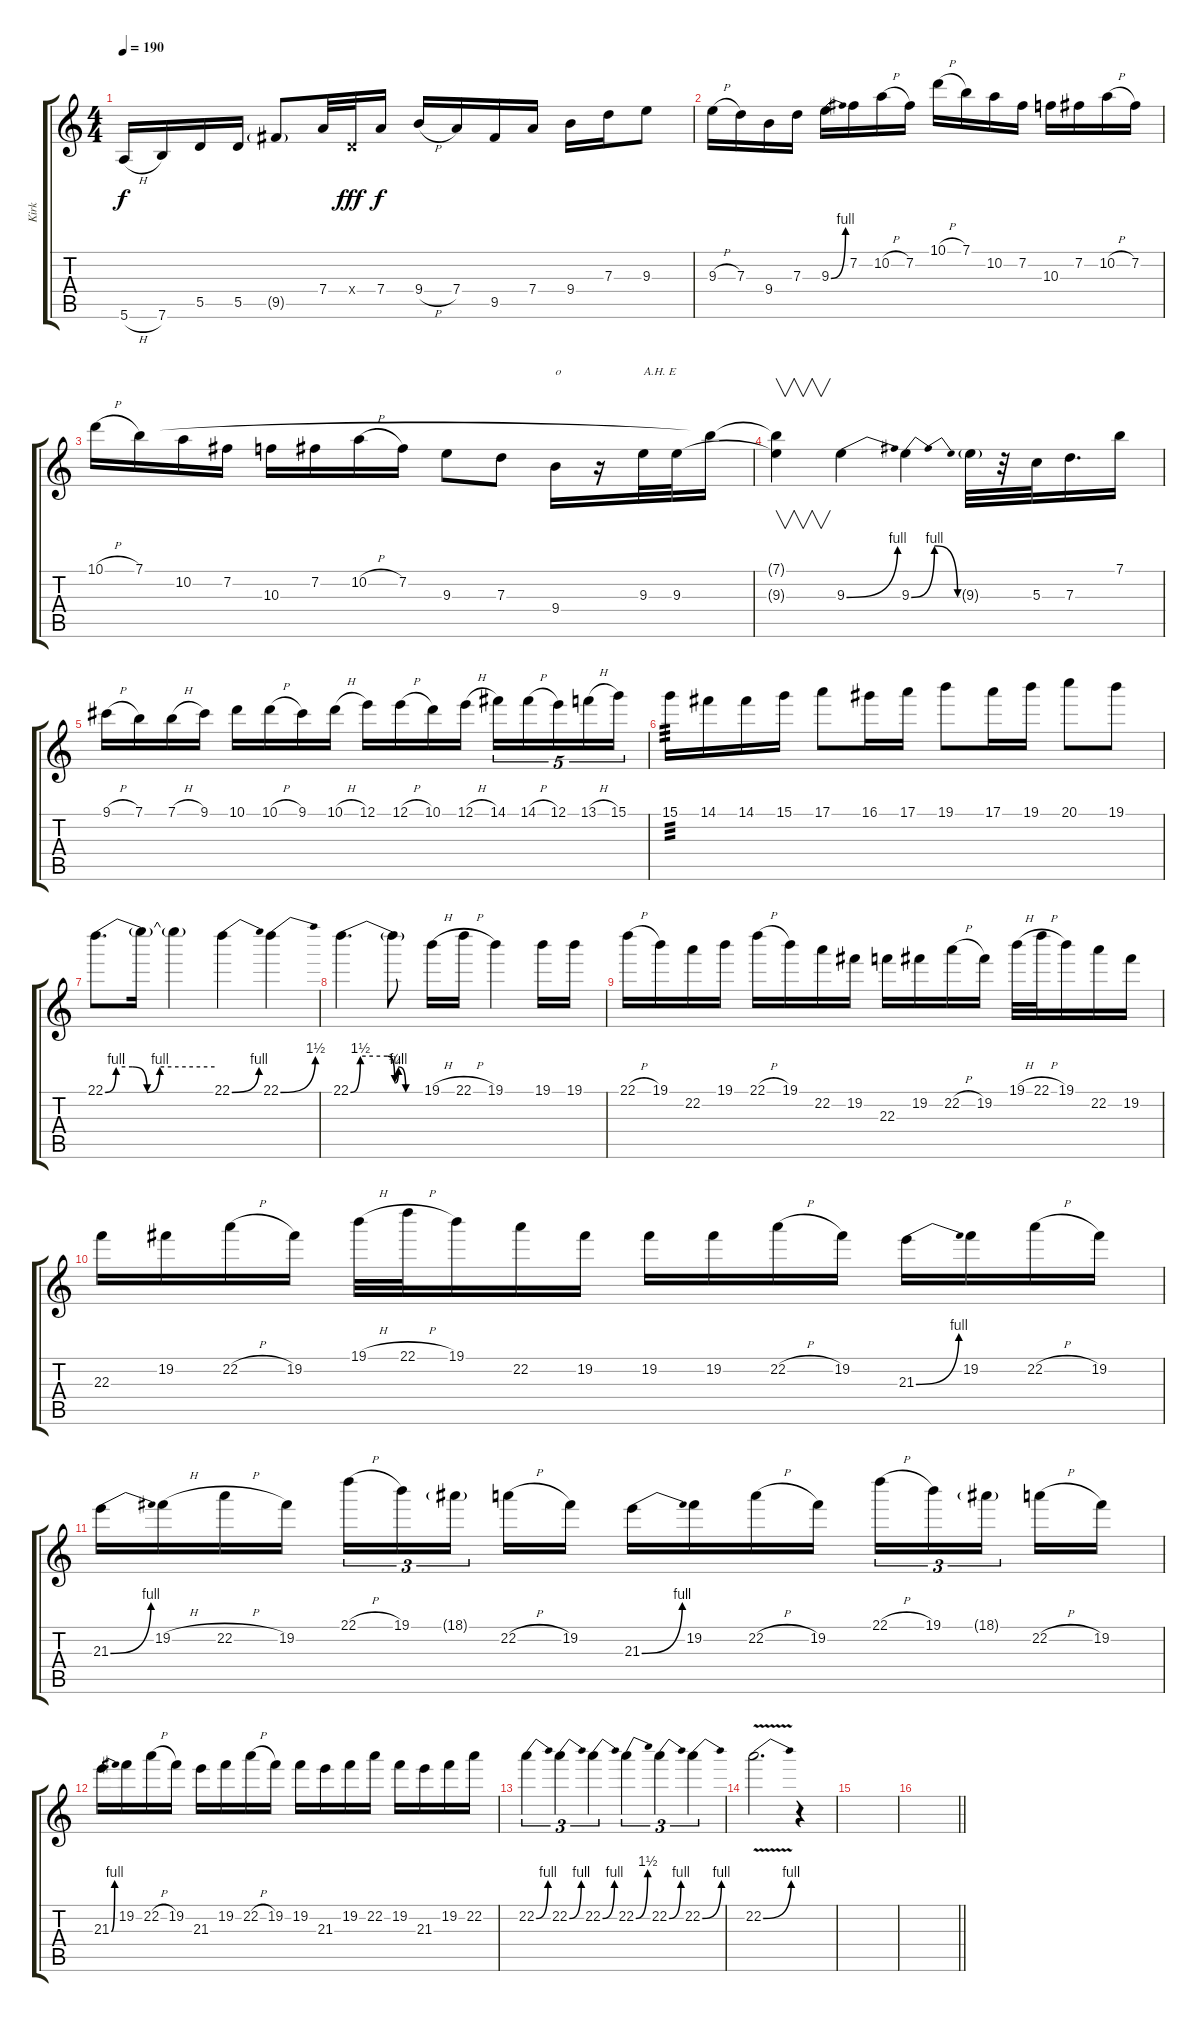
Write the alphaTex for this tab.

\track ("Kirk" "Kirk") {instrument distortionguitar}
\staff {score tabs}
\tuning (E4 B3 G3 D3 A2 E2) {hide}
\ts (4 4)
\tempo 190
\clef g2
\ks c
5.6{h}.16{dy f} 7.6.16 5.5.16 5.5.16 9.5{g}.8 7.4.32 0.4{x}.32{dy fff} 7.4.16{dy f} 9.4{h}.16 7.4.16 9.5.16 7.4.16 9.4.16 7.3.16 9.3.8 |
9.3{h}.16 7.3.16 9.4.16 7.3.16 9.3{be (bend 0 0 60 4)}.16 7.2.16 10.2{h}.16 7.2.16 10.1{h}.16 7.1.16 10.2.16 7.2.16 10.3.16 7.2.16 10.2{h}.16 7.2.16 |
10.1{h}.16 7.1.16 10.2.16 7.2.16 10.3.16 7.2.16 10.2{h}.16 7.2.16 9.3.8 7.3.8 9.4.16{txt "o"} r.16 9.3.32{txt "A.H. E"} 9.3.32 7.1{t}.16 |
(7.1{t} 9.3{t}).4{v} 9.3{be (bend 0 0 60 4)}.4 9.3{be (bendrelease 0 0 9 4 50 4 60 0)}.4 9.3{g}.32 r.32 5.3.32 7.3.16{d} 7.1.16 |
9.1{h}.16 7.1.16 7.1{h}.16 9.1.16 10.1.16 10.1{h}.16 9.1.16 10.1{h}.16 12.1.16 12.1{h}.16 10.1.16 12.1{h}.16 14.1.16{tu (5 4)} 14.1{h}.16{tu (5 4)} 12.1.16{tu (5 4)} 13.1{h}.16{tu (5 4)} 15.1.16{tu (5 4)} |
15.1.16{tp 3} 14.1.16 14.1.16 15.1.16 17.1.8 16.1.16 17.1.16 19.1.8 17.1.16 19.1.16 20.1.8 19.1.8 |
22.1{be (custom 0 0 6 4 15 4 23 0 30 4 60 4)}.8{d} 22.1{t}.16 22.1{t}.4 22.1{be (bend 0 0 60 4)}.4 22.1{be (bend 0 0 60 6)}.4 |
22.1{be (custom 0 0 8 6 30 6 36 1 39 4 45 0 60 0)}.4{d} 22.1{t}.8 19.1{h}.16 22.1{h}.16 19.1.4 19.1.16 19.1.16 |
22.1{h}.16 19.1.16 22.2.16 19.1.16 22.1{h}.16 19.1.16 22.2.16 19.2.16 22.3.16 19.2.16 22.2{h}.16 19.2.16 19.1{h}.32 22.1{h}.32 19.1.16 22.2.16 19.2.16 |
22.3.16 19.2.16 22.2{h}.16 19.2.16 19.1{h}.32 22.1{h}.32 19.1.16 22.2.16 19.2.16 19.2.16 19.2.16 22.2{h}.16 19.2.16 21.3{be (bend 0 0 60 4)}.16 19.2.16 22.2{h}.16 19.2.16 |
21.3{be (bend 0 0 60 4)}.16 19.2{h}.16 22.2{h}.16 19.2.16 22.1{h}.16{tu (3 2)} 19.1.16{tu (3 2)} 18.1{g}.16{tu (3 2) beam splitsecondary} 22.2{h}.16 19.2.16 21.3{be (bend 0 0 60 4)}.16 19.2.16 22.2{h}.16 19.2.16 22.1{h}.16{tu (3 2)} 19.1.16{tu (3 2)} 18.1{g}.16{tu (3 2) beam splitsecondary} 22.2{h}.16 19.2.16 |
21.3{be (bend 0 0 60 4)}.16 19.2.16 22.2{h}.16 19.2.16 21.3.16 19.2.16 22.2{h}.16 19.2.16 19.2.16 21.3.16 19.2.16 22.2.16 19.2.16 21.3.16 19.2.16 22.2.16 |
22.2{be (bend 0 0 60 4)}.4{tu (3 2)} 22.2{be (bend 0 0 60 4)}.4{tu (3 2)} 22.2{be (bend 0 0 60 4)}.4{tu (3 2)} 22.2{be (bend 0 0 60 6)}.4{tu (3 2)} 22.2{be (bend 0 0 60 4)}.4{tu (3 2)} 22.2{be (bend 0 0 60 4)}.4{tu (3 2)} |
22.2{be (bend 0 0 60 4) v}.2{d} r.4 |
|
\barLineRight lightlight
